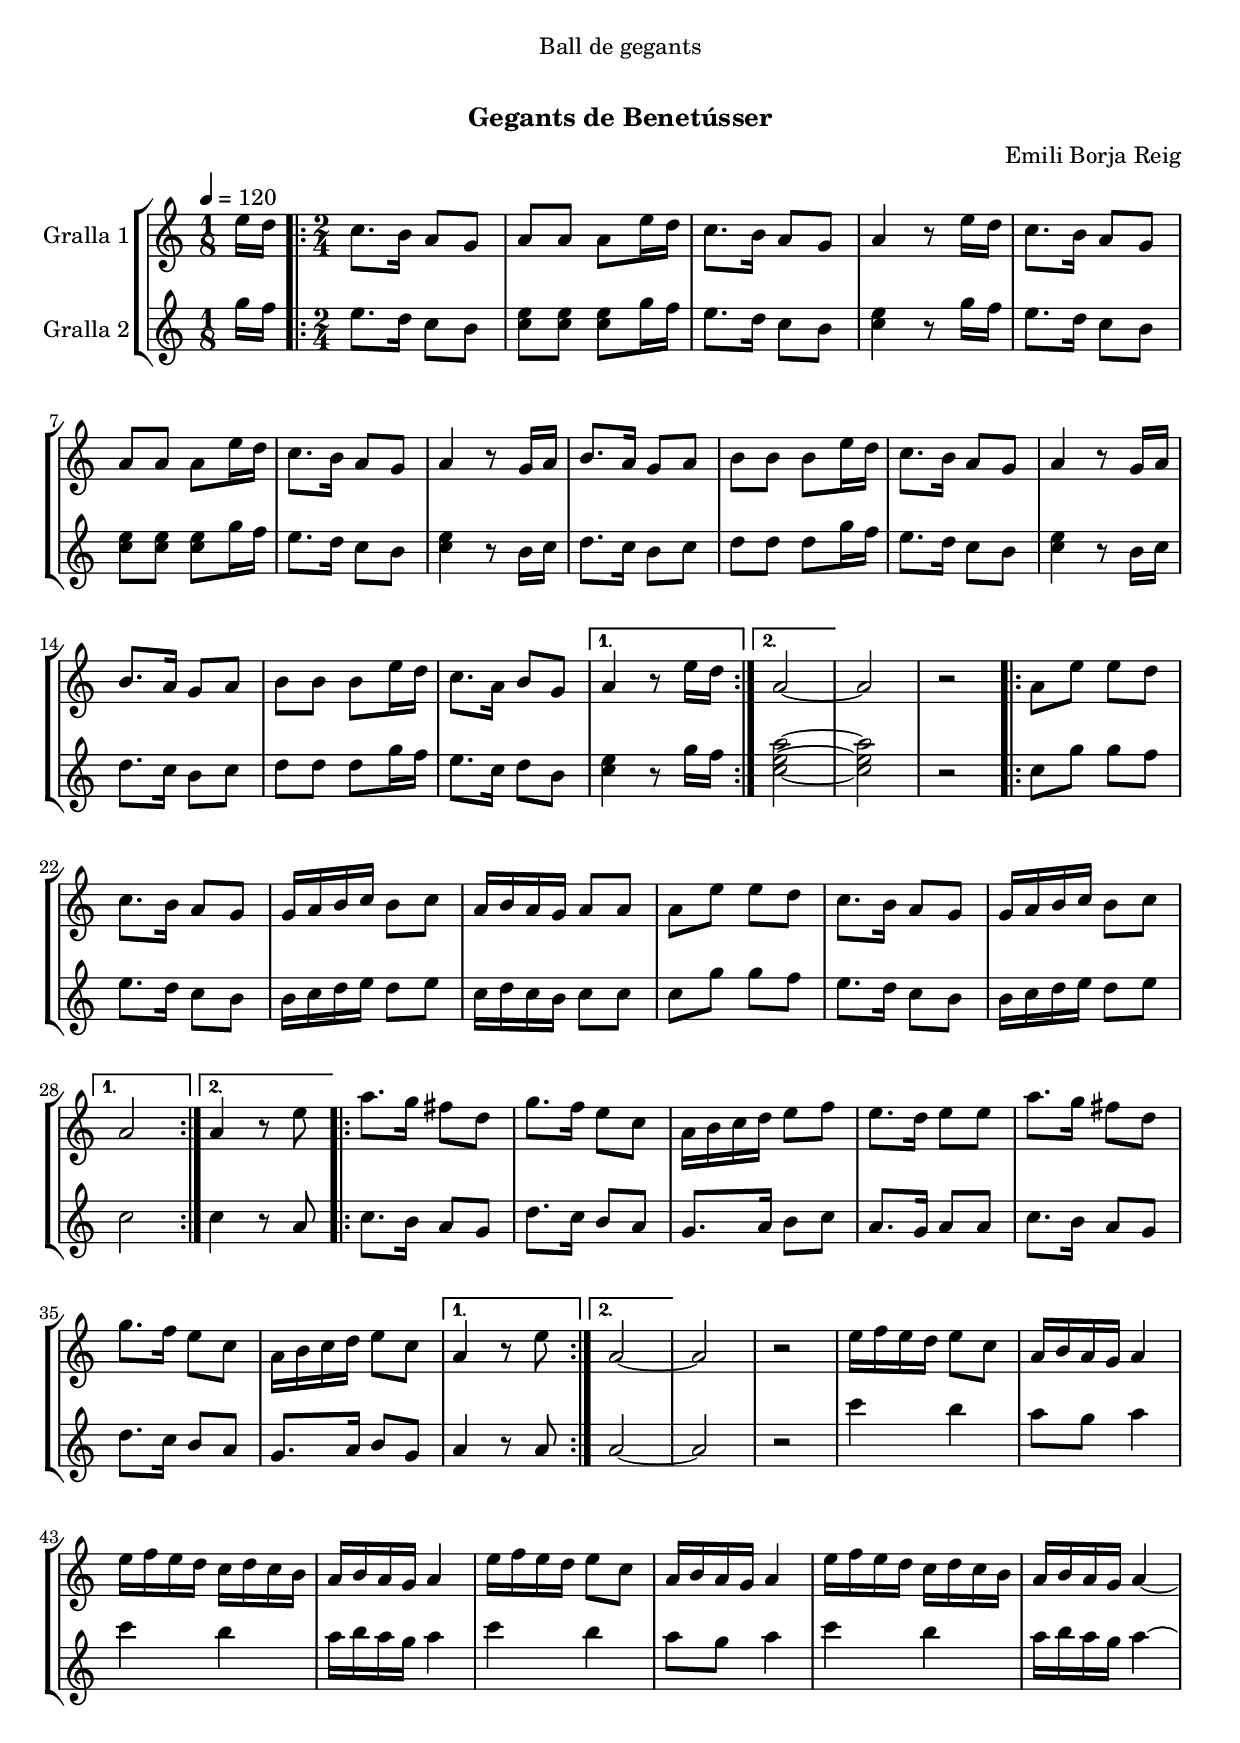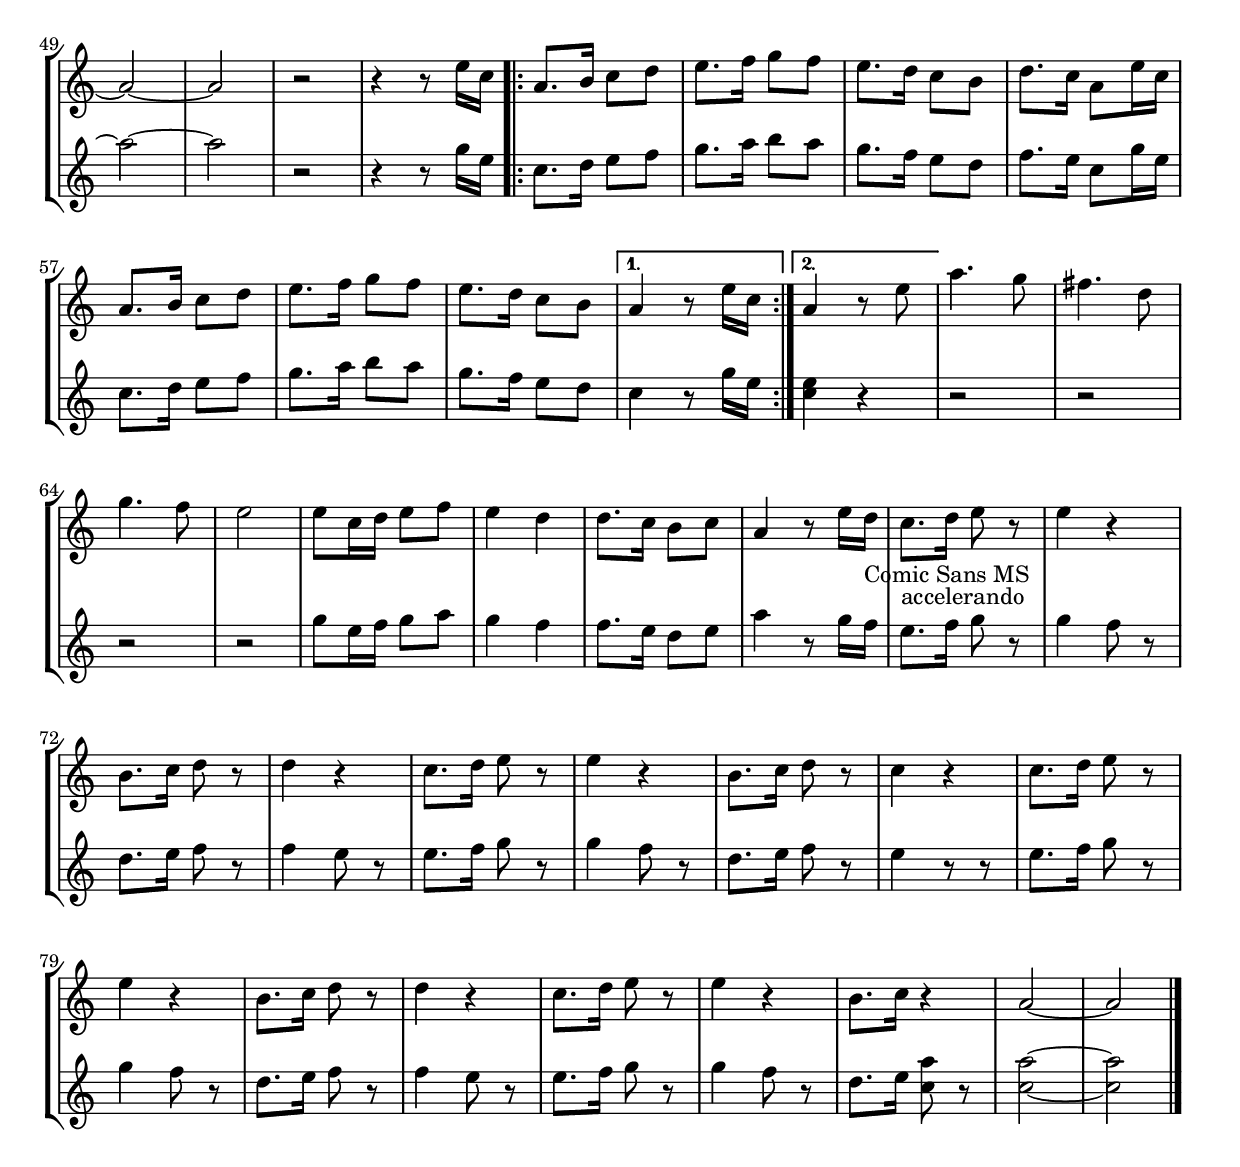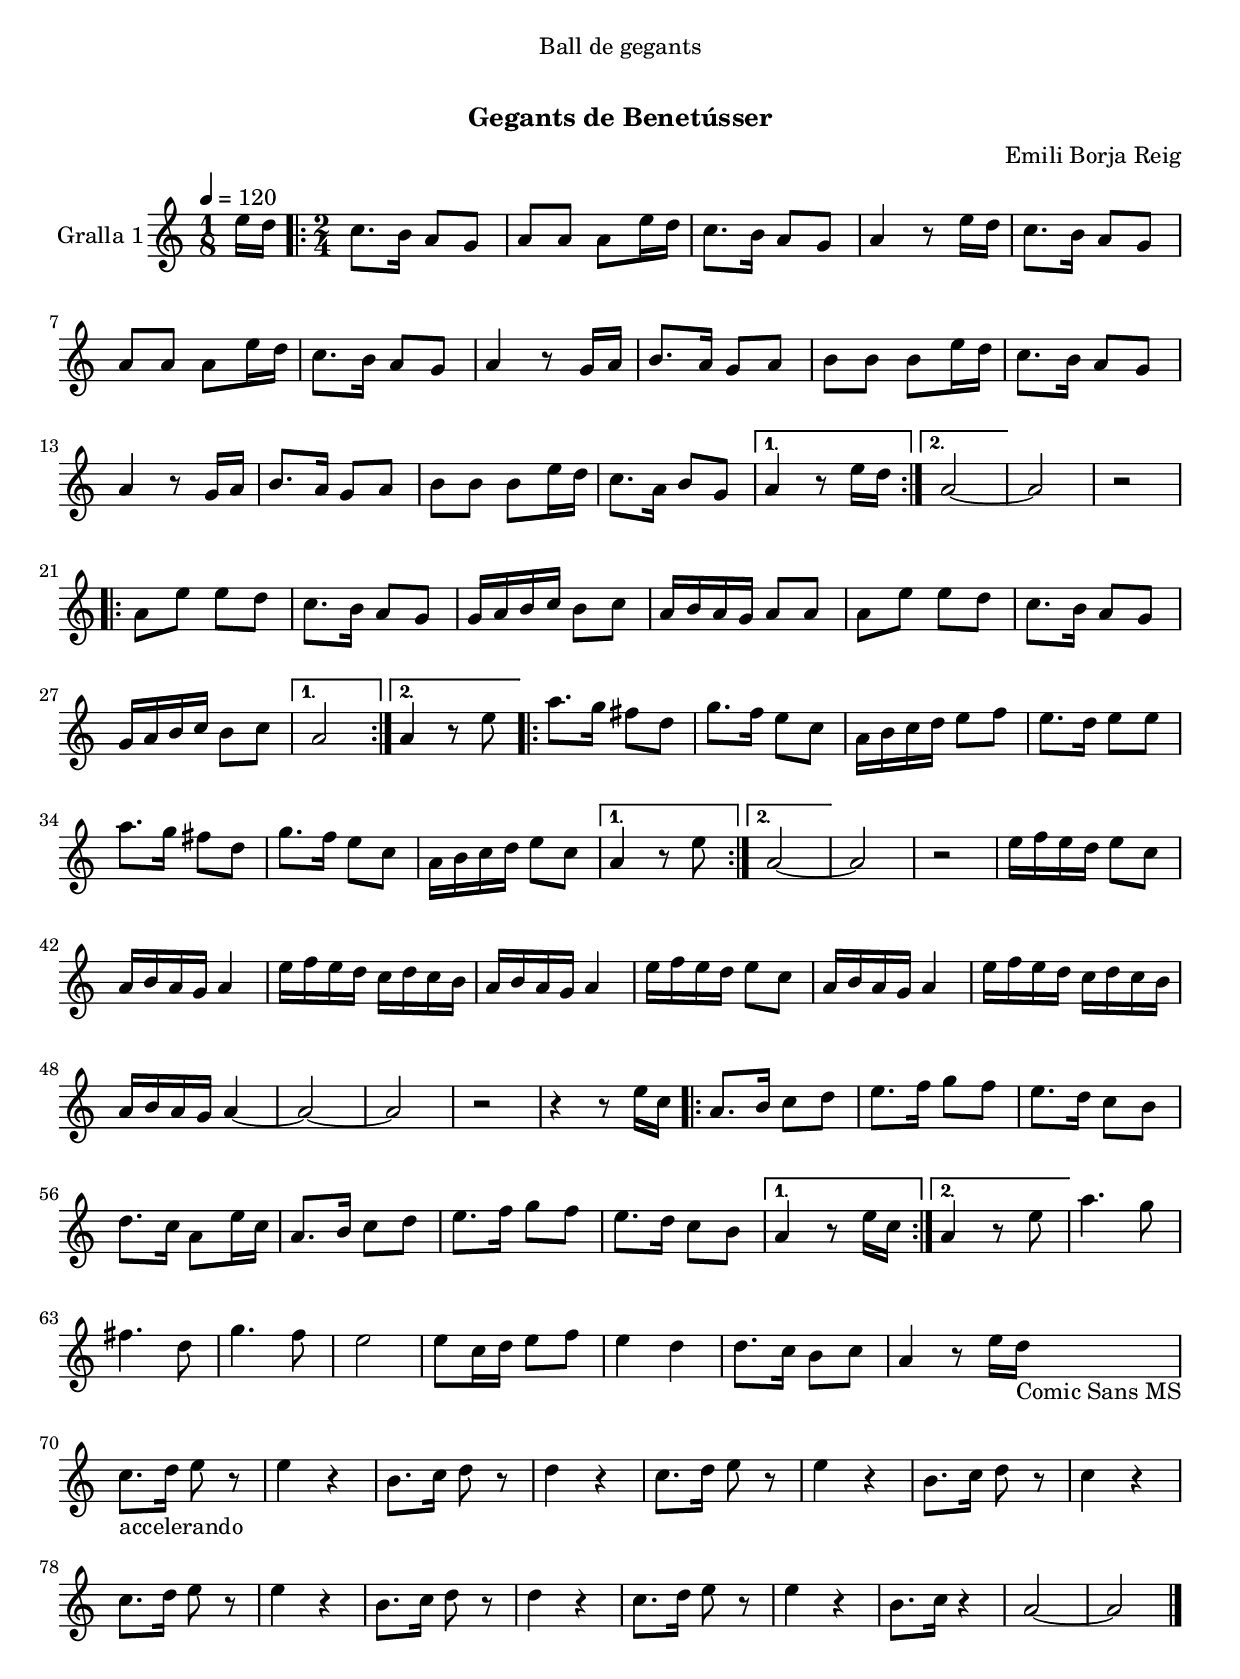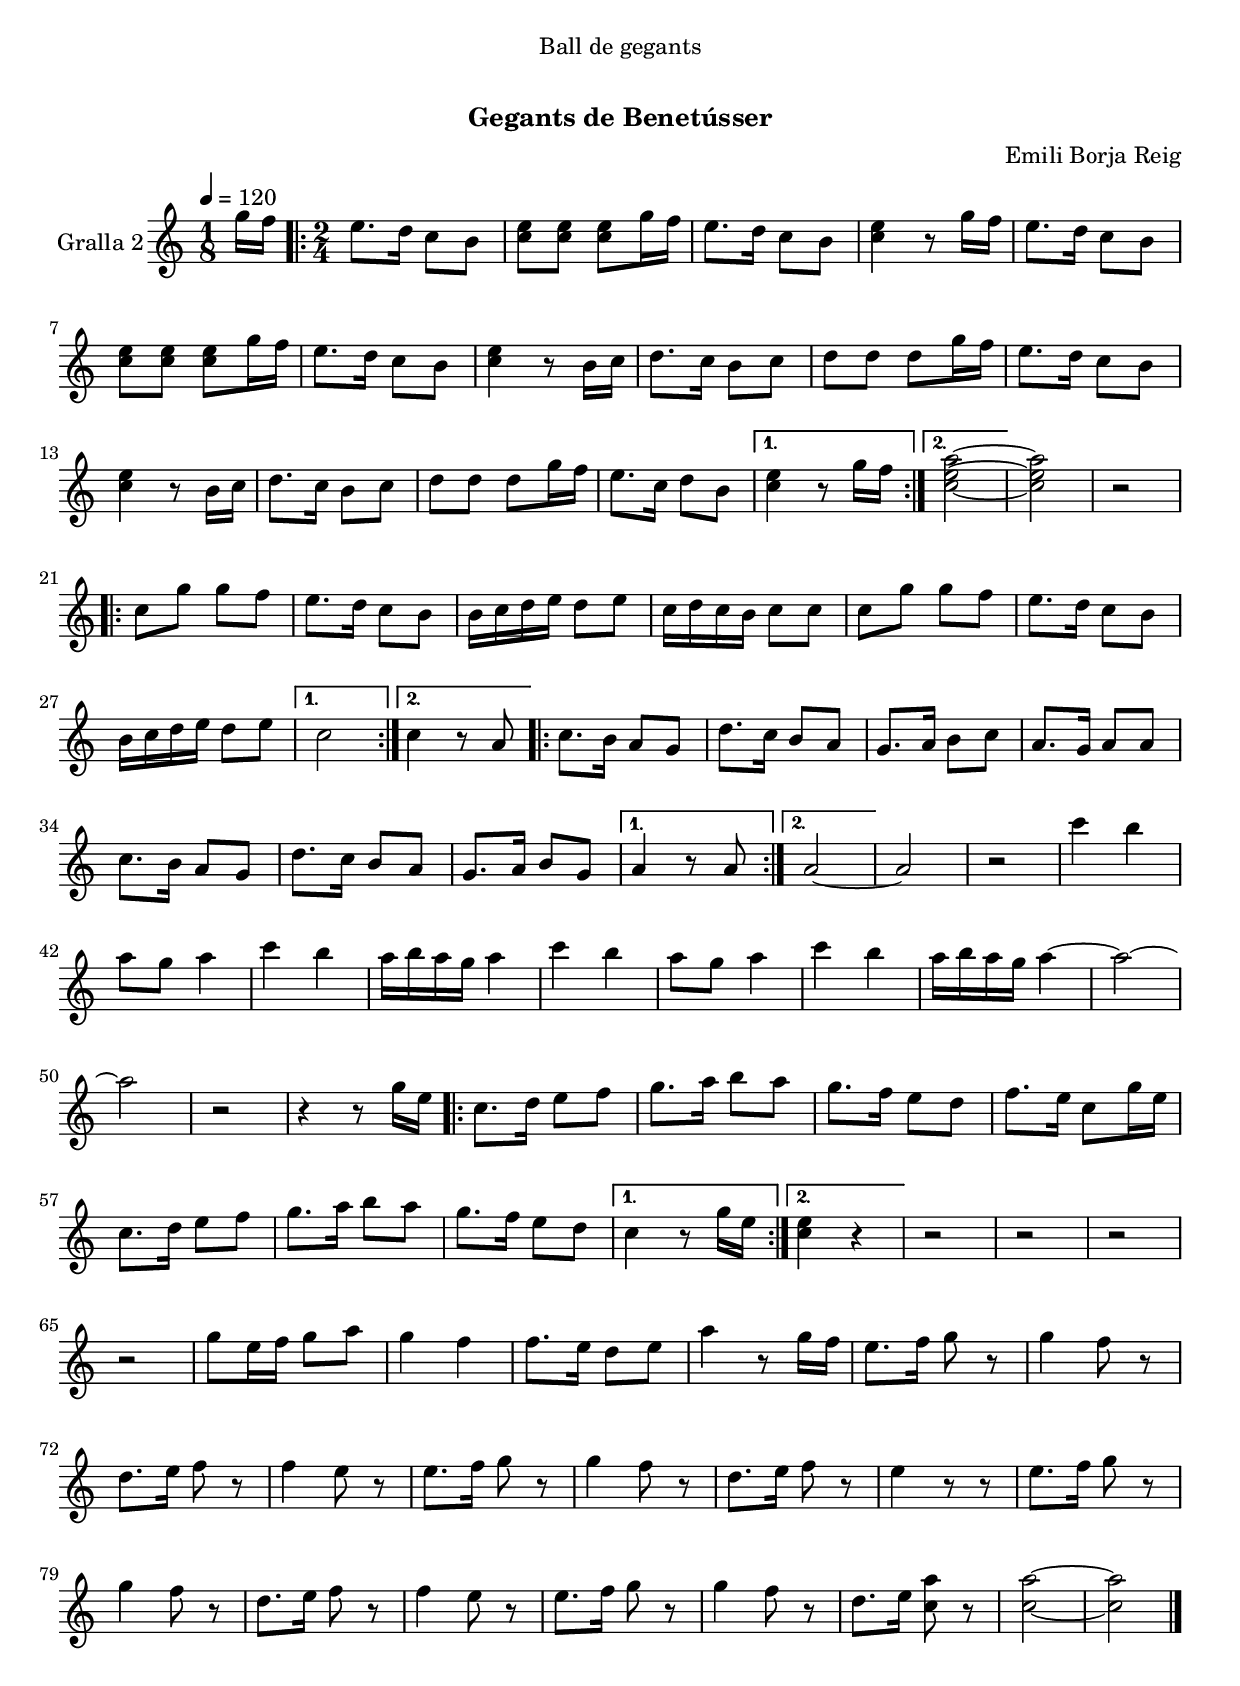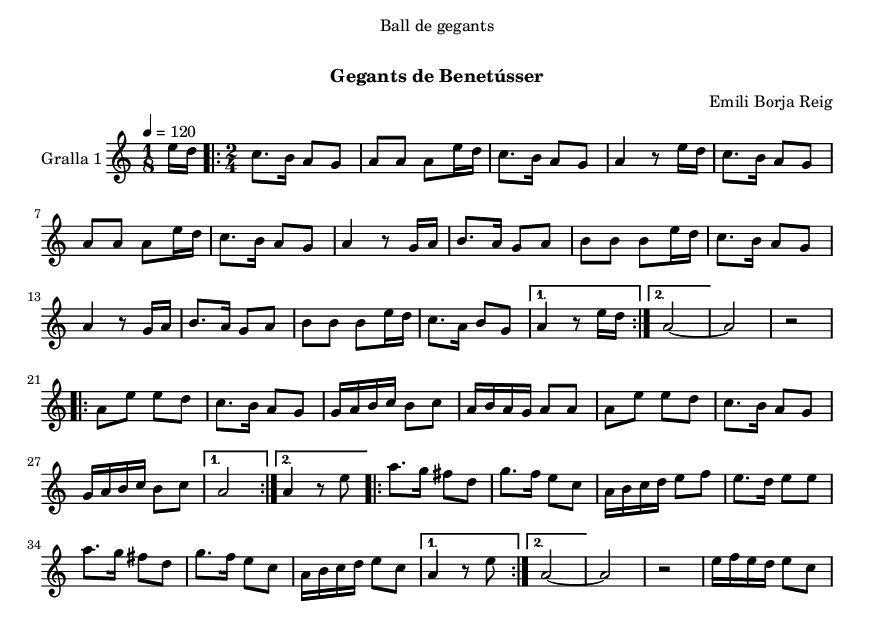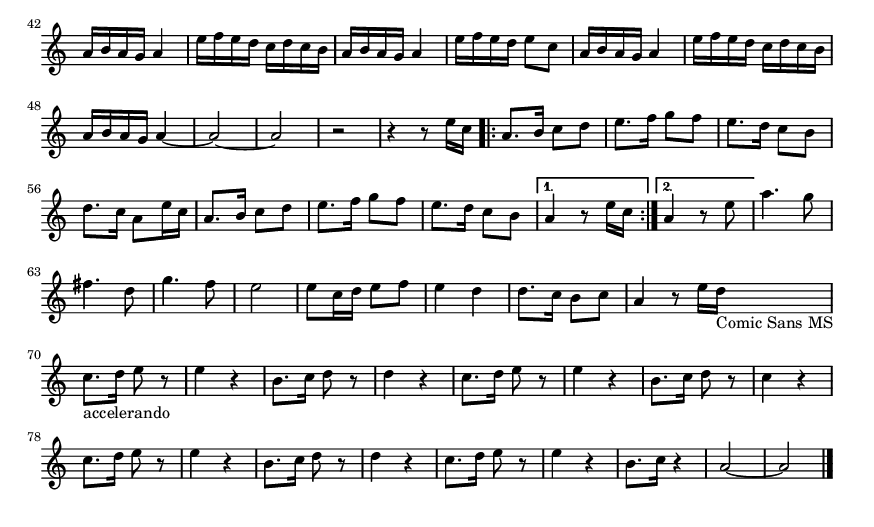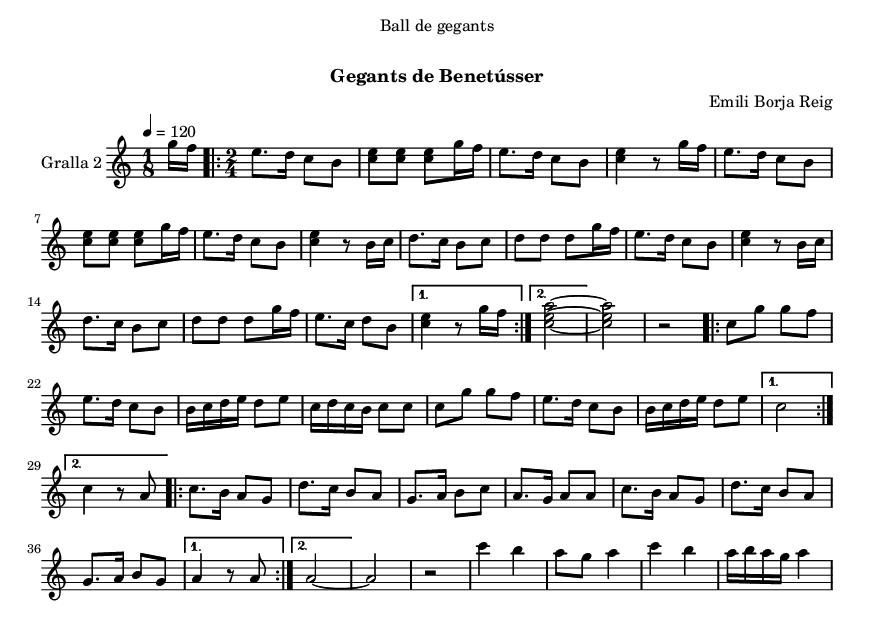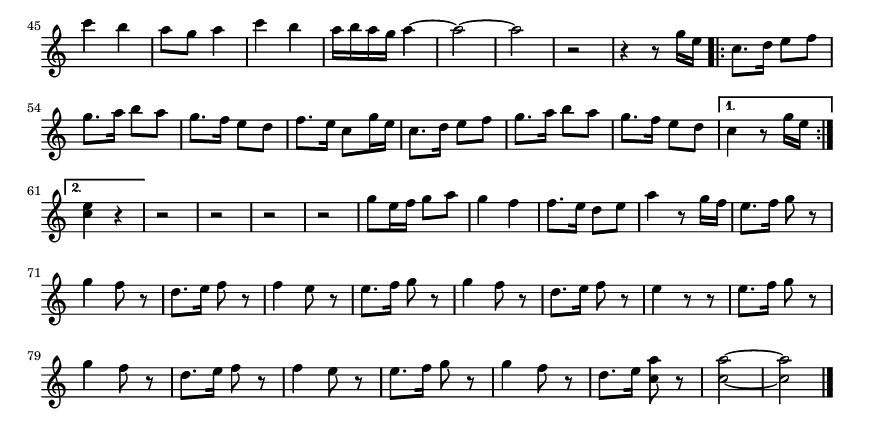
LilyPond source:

\version "2.16.0"

\header {
  dedication="Ball de gegants"
  title="   "
  subtitle="Gegants de Benetússer"
  subsubtitle=""
  poet=""
  meter=""
  piece=""
  composer="Emili Borja Reig"
  arranger=""
  opus=""
  instrument=""
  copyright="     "
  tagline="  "
}

liniaroAa =
\relative e''
{
  \tempo 4=120
  \clef treble
  \key c \major
  \time 1/8
  e16 d  |
  \time 2/4   \repeat volta 2 { c8. b16 a8 g  |
  a8 a a e'16 d  |
  c8. b16 a8 g  |
  %05
  a4 r8 e'16 d  |
  c8. b16 a8 g  |
  a8 a a e'16 d  |
  c8. b16 a8 g  |
  a4 r8 g16 a  |
  %10
  b8. a16 g8 a  |
  b8 b b e16 d  |
  c8. b16 a8 g  |
  a4 r8 g16 a  |
  b8. a16 g8 a  |
  %15
  b8 b b e16 d  |
  c8. a16 b8 g }
  \alternative { { a4 r8 e'16 d }
  { a2 ~ } }
  a2  |
  %20
  r2  |
  \repeat volta 2 { a8 e' e d  |
  c8. b16 a8 g  |
  g16 a b c b8 c  |
  a16 b a g a8 a  |
  %25
  a8 e' e d  |
  c8. b16 a8 g  |
  g16 a b c b8 c }
  \alternative { { a2 }
  { a4 r8 e' } }
  %30
  \repeat volta 2 { a8. g16 fis8 d  |
  g8. f16 e8 c  |
  a16 b c d e8 f  |
  e8. d16 e8 e  |
  a8. g16 fis8 d  |
  %35
  g8. f16 e8 c  |
  a16 b c d e8 c }
  \alternative { { a4 r8 e' }
  { a,2 ~ } }
  a2  |
  %40
  r2  |
  e'16 f e d e8 c  |
  a16 b a g a4  |
  e'16 f e d c d c b  |
  a16 b a g a4  |
  %45
  e'16 f e d e8 c  |
  a16 b a g a4  |
  e'16 f e d c d c b  |
  a16 b a g a4 ~  |
  a2 ~  |
  %50
  a2  |
  r2  |
  r4 r8 e'16 c  |
  \repeat volta 2 { a8. b16 c8 d  |
  e8. f16 g8 f  |
  %55
  e8. d16 c8 b  |
  d8. c16 a8 e'16 c  |
  a8. b16 c8 d  |
  e8. f16 g8 f  |
  e8. d16 c8 b }
  %60
  \alternative { { a4 r8 e'16 c }
  { a4 r8 e' } }
  a4. g8  |
  fis4. d8  |
  g4. f8  |
  %65
  e2  |
  e8 c16 d e8 f  |
  e4 d  |
  d8. c16 b8 c  |
  a4 r8 e'16 d _"Comic Sans MS"  |
  %70
  c8. _"accelerando" d16 e8 r8  | % kompletite
  e4 r4  | % kompletite
  b8. c16 d8 r8  | % kompletite
  d4 r4  | % kompletite
  c8. d16 e8 r8  | % kompletite
  %75
  e4 r4  | % kompletite
  b8. c16 d8 r8  | % kompletite
  c4 r4  | % kompletite
  c8. d16 e8 r8  | % kompletite
  e4 r4  | % kompletite
  %80
  b8. c16 d8 r8  | % kompletite
  d4 r4  | % kompletite
  c8. d16 e8 r8  | % kompletite
  e4 r4  | % kompletite
  b8. c16 r4  | % kompletite
  %85
  a2 ~  |
  a2  \bar "|."
}

liniaroAb =
\relative g''
{
  \tempo 4=120
  \clef treble
  \key c \major
  \time 1/8
  g16 f  |
  \time 2/4   \repeat volta 2 { e8. d16 c8 b  |
  <c e>8 <c e> <c e> g'16 f  |
  e8. d16 c8 b  |
  %05
  <c e>4 r8 g'16 f  |
  e8. d16 c8 b  |
  <c e>8 <c e> <c e> g'16 f  |
  e8. d16 c8 b  |
  <c e>4 r8 b16 c  |
  %10
  d8. c16 b8 c  |
  d8 d d g16 f  |
  e8. d16 c8 b  |
  <c e>4 r8 b16 c  |
  d8. c16 b8 c  |
  %15
  d8 d d g16 f  |
  e8. c16 d8 b }
  \alternative { { <c e>4 r8 g'16 f }
  { <c e a>2 ~ ~ ~ } }
  <c e a>2  |
  %20
  r2  |
  \repeat volta 2 { c8 g' g f  |
  e8. d16 c8 b  |
  b16 c d e d8 e  |
  c16 d c b c8 c  |
  %25
  c8 g' g f  |
  e8. d16 c8 b  |
  b16 c d e d8 e }
  \alternative { { c2 }
  { c4 r8 a } }
  %30
  \repeat volta 2 { c8. b16 a8 g  |
  d'8. c16 b8 a  |
  g8. a16 b8 c  |
  a8. g16 a8 a  |
  c8. b16 a8 g  |
  %35
  d'8. c16 b8 a  |
  g8. a16 b8 g }
  \alternative { { a4 r8 a }
  { a2 ~ } }
  a2  |
  %40
  r2  |
  c'4 b  |
  a8 g a4  |
  c4 b  |
  a16 b a g a4  |
  %45
  c4 b  |
  a8 g a4  |
  c4 b  |
  a16 b a g a4 ~  |
  a2 ~  |
  %50
  a2  |
  r2  |
  r4 r8 g16 e  |
  \repeat volta 2 { c8. d16 e8 f  |
  g8. a16 b8 a  |
  %55
  g8. f16 e8 d  |
  f8. e16 c8 g'16 e  |
  c8. d16 e8 f  |
  g8. a16 b8 a  |
  g8. f16 e8 d }
  %60
  \alternative { { c4 r8 g'16 e }
  { <c e>4 r } }
  r2  |
  r2  |
  r2  |
  %65
  r2  |
  g'8 e16 f g8 a  |
  g4 f  |
  f8. e16 d8 e  |
  a4 r8 g16 f  |
  %70
  e8. f16 g8 r8  | % kompletite
  g4 f8 r8  | % kompletite
  d8. e16 f8 r8  | % kompletite
  f4 e8 r8  | % kompletite
  e8. f16 g8 r8  | % kompletite
  %75
  g4 f8 r8  | % kompletite
  d8. e16 f8 r8  | % kompletite
  e4 r8 r8  | % kompletite
  e8. f16 g8 r8  | % kompletite
  g4 f8 r8  | % kompletite
  %80
  d8. e16 f8 r8  | % kompletite
  f4 e8 r8  | % kompletite
  e8. f16 g8 r8  | % kompletite
  g4 f8 r8  | % kompletite
  d8. e16 <c a'>8 r8  | % kompletite
  %85
  <c a'>2 ~ ~  |
  <c a'>2  \bar "|."
}

\book {

\paper {
  print-page-number = false
}

\bookpart {
  \score {
    \new StaffGroup {
      \override Score.RehearsalMark #'self-alignment-X = #LEFT
      <<
        \new Staff \with {instrumentName = #"Gralla 1" } \liniaroAa
        \new Staff \with {instrumentName = #"Gralla 2" } \liniaroAb
      >>
    }
    \layout {}
  }\score { \unfoldRepeats
    \new StaffGroup {
      \override Score.RehearsalMark #'self-alignment-X = #LEFT
      <<
        \new Staff \with {instrumentName = #"Gralla 1" } \liniaroAa
        \new Staff \with {instrumentName = #"Gralla 2" } \liniaroAb
      >>
    }
    \midi {}
  }
}

\bookpart {
  \header {}
  \score {
    \new StaffGroup {
      \override Score.RehearsalMark #'self-alignment-X = #LEFT
      <<
        \new Staff \with {instrumentName = #"Gralla 1" } \liniaroAa
      >>
    }
    \layout {}
  }\score { \unfoldRepeats
    \new StaffGroup {
      \override Score.RehearsalMark #'self-alignment-X = #LEFT
      <<
        \new Staff \with {instrumentName = #"Gralla 1" } \liniaroAa
      >>
    }
    \midi {}
  }
}

\bookpart {
  \header {}
  \score {
    \new StaffGroup {
      \override Score.RehearsalMark #'self-alignment-X = #LEFT
      <<
        \new Staff \with {instrumentName = #"Gralla 2" } \liniaroAb
      >>
    }
    \layout {}
  }\score { \unfoldRepeats
    \new StaffGroup {
      \override Score.RehearsalMark #'self-alignment-X = #LEFT
      <<
        \new Staff \with {instrumentName = #"Gralla 2" } \liniaroAb
      >>
    }
    \midi {}
  }
}

}

\book {

\paper {
  print-page-number = false
  #(set-paper-size "a6landscape")
  #(layout-set-staff-size 14)
}

\bookpart {
  \header {}
  \score {
    \new StaffGroup {
      \override Score.RehearsalMark #'self-alignment-X = #LEFT
      <<
        \new Staff \with {instrumentName = #"Gralla 1" } \liniaroAa
      >>
    }
    \layout {}
  }
}

\bookpart {
  \header {}
  \score {
    \new StaffGroup {
      \override Score.RehearsalMark #'self-alignment-X = #LEFT
      <<
        \new Staff \with {instrumentName = #"Gralla 2" } \liniaroAb
      >>
    }
    \layout {}
  }
}

}

